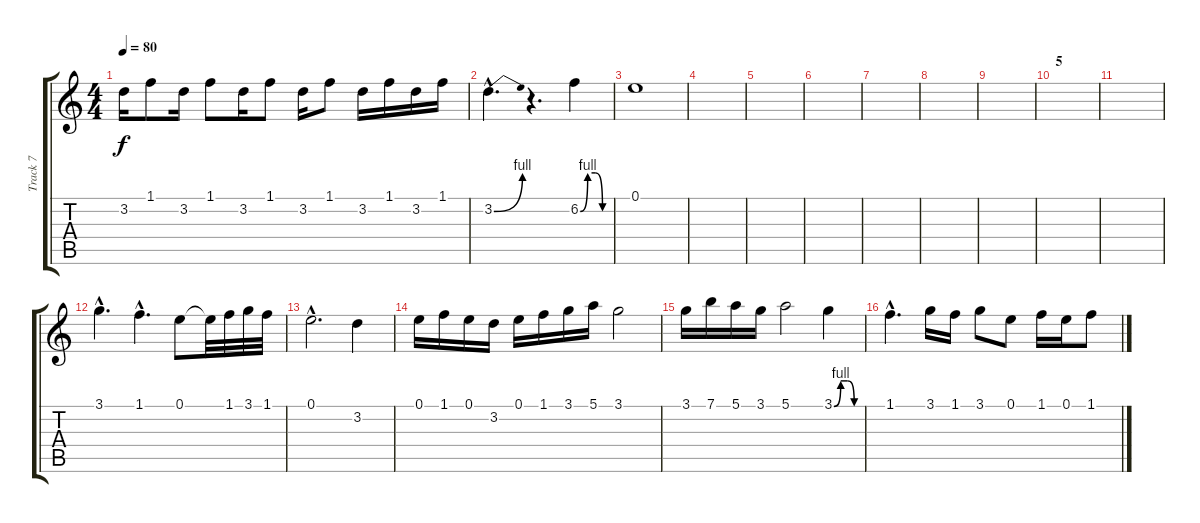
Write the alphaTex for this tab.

\track ("Track 7" "Track 7") {instrument electricguitarjazz}
\staff {score tabs}
\tuning (E4 B3 G3 D3 A2 E2) {hide}
\ts (4 4)
\tempo 80
\clef g2
\ks c
3.2.16{dy f} 1.1.8 3.2.16 1.1.8 3.2.16 1.1.8 3.2.16 1.1.8 3.2.16 1.1.16 3.2.16 1.1.16 |
3.2{be (bend 0 0 60 4) hac}.4{d} r.4{d} 6.2{be (custom 0 0 15 4 30 4 45 0 60 0)}.4 |
0.1.1 |
|
|
|
|
|
|
\section ("" "5")
|
|
3.1{hac}.4{d} 1.1{hac}.4{d} 0.1.8 0.1{t}.32 1.1.32 3.1.32 1.1.32 |
0.1{hac}.2{d} 3.2.4 |
0.1.16 1.1.16 0.1.16 3.2.16 0.1.16 1.1.16 3.1.16 5.1.16 3.1.2 |
3.1.16 7.1.16 5.1.16 3.1.16 5.1.2 3.1{be (custom 0 0 15 4 30 4 45 0 60 0)}.4 |
1.1{hac}.4{d} 3.1.16 1.1.16 3.1.8 0.1.8 1.1.16 0.1.16 1.1.8
